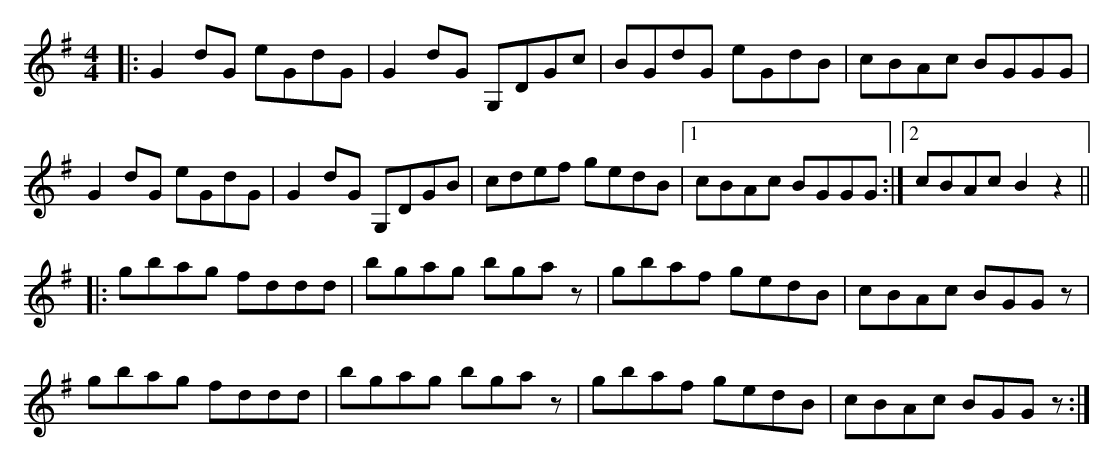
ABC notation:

X:1
M:4/4
K:G
|:G2dG eGdG|G2dG G,DGc|BGdG eGdB|cBAc BGGG|
G2dG eGdG|G2dG G,DGB|cdef gedB|1 cBAc BGGG:|2 cBAc B2z2||
|:gbag fddd|bgag bgaz|gbaf gedB|cBAc BGGz|
gbag fddd|bgag bgaz|gbaf gedB|cBAc BGGz:|
